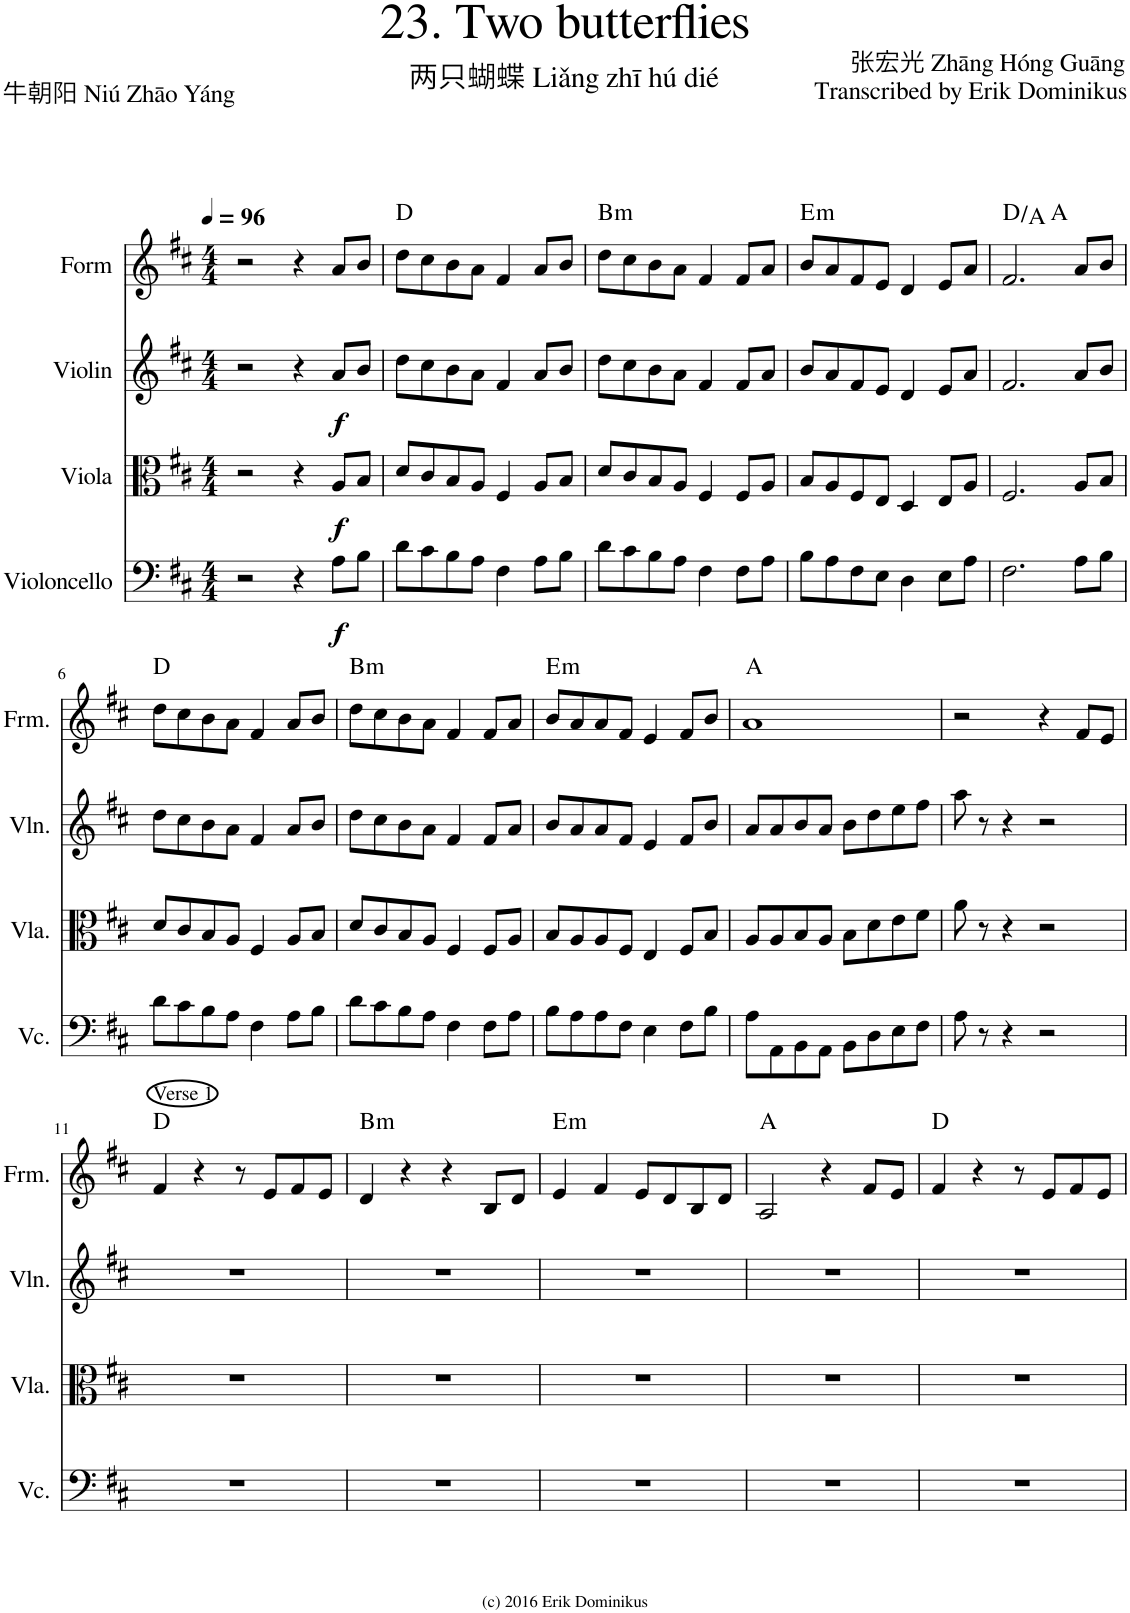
**kern	**dynam	**kern	**dynam	**kern	**dynam	**kern	**harte
*part4	*part4	*part3	*part3	*part2	*part2	*part1	*part1
*staff4	*staff4	*staff3	*staff3	*staff2	*staff2	*staff1	*
*I"Violoncello	*	*I"Viola	*	*I"Violin	*	*I"Form	*
*I'Vc.	*	*I'Vla.	*	*I'Vln.	*	*I'Frm.	*
*clefF4	*	*clefC3	*	*clefG2	*	*clefG2	*
*k[f#c#]	*	*k[f#c#]	*	*k[f#c#]	*	*k[f#c#]	*
*M4/4	*	*M4/4	*	*M4/4	*	*M4/4	*
*MM96	*	*MM96	*	*MM96	*	*MM96	*
=1	=1	=1	=1	=1	=1	=1	=1
2r	.	2r	.	2r	.	2r	.
4r	.	4r	.	4r	.	4r	.
!	!LO:DY:b	!	!LO:DY:b	!	!LO:DY:b	!	!
8A\L	f	8A/L	f	8a/L	f	8a/L	.
8B\J	.	8B/J	.	8b/J	.	8b/J	.
=2	=2	=2	=2	=2	=2	=2	=2
8d\L	.	8d/L	.	8dd\L	.	8dd\L	D:maj
8c#\	.	8c#/	.	8cc#\	.	8cc#\	.
8B\	.	8B/	.	8b\	.	8b\	.
8A\J	.	8A/J	.	8a\J	.	8a\J	.
4F#\	.	4F#/	.	4f#/	.	4f#/	.
8A\L	.	8A/L	.	8a/L	.	8a/L	.
8B\J	.	8B/J	.	8b/J	.	8b/J	.
=3	=3	=3	=3	=3	=3	=3	=3
!	!	!	!	!	!	!	!LO:H:kt=m
8d\L	.	8d/L	.	8dd\L	.	8dd\L	B:min
8c#\	.	8c#/	.	8cc#\	.	8cc#\	.
8B\	.	8B/	.	8b\	.	8b\	.
8A\J	.	8A/J	.	8a\J	.	8a\J	.
4F#\	.	4F#/	.	4f#/	.	4f#/	.
8F#\L	.	8F#/L	.	8f#/L	.	8f#/L	.
8A\J	.	8A/J	.	8a/J	.	8a/J	.
=4	=4	=4	=4	=4	=4	=4	=4
!	!	!	!	!	!	!	!LO:H:kt=m
8B\L	.	8B/L	.	8b/L	.	8b/L	E:min
8A\	.	8A/	.	8a/	.	8a/	.
8F#\	.	8F#/	.	8f#/	.	8f#/	.
8E\J	.	8E/J	.	8e/J	.	8e/J	.
4D\	.	4D/	.	4d/	.	4d/	.
8E\L	.	8E/L	.	8e/L	.	8e/L	.
8A\J	.	8A/J	.	8a/J	.	8a/J	.
=5	=5	=5	=5	=5	=5	=5	=5
*	*	*	*	*	*	*^	*
2.F#\	.	2.F#/	.	2.f#/	.	2.f#/	2ryy	D:maj/5
.	.	.	.	.	.	.	2ryy	A:maj
8A\L	.	8A/L	.	8a/L	.	8a/L	.	.
8B\J	.	8B/J	.	8b/J	.	8b/J	.	.
*	*	*	*	*	*	*v	*v	*
!!LO:LB:g=z
=6	=6	=6	=6	=6	=6	=6	=6
8d\L	.	8d/L	.	8dd\L	.	8dd\L	D:maj
8c#\	.	8c#/	.	8cc#\	.	8cc#\	.
8B\	.	8B/	.	8b\	.	8b\	.
8A\J	.	8A/J	.	8a\J	.	8a\J	.
4F#\	.	4F#/	.	4f#/	.	4f#/	.
8A\L	.	8A/L	.	8a/L	.	8a/L	.
8B\J	.	8B/J	.	8b/J	.	8b/J	.
=7	=7	=7	=7	=7	=7	=7	=7
!	!	!	!	!	!	!	!LO:H:kt=m
8d\L	.	8d/L	.	8dd\L	.	8dd\L	B:min
8c#\	.	8c#/	.	8cc#\	.	8cc#\	.
8B\	.	8B/	.	8b\	.	8b\	.
8A\J	.	8A/J	.	8a\J	.	8a\J	.
4F#\	.	4F#/	.	4f#/	.	4f#/	.
8F#\L	.	8F#/L	.	8f#/L	.	8f#/L	.
8A\J	.	8A/J	.	8a/J	.	8a/J	.
=8	=8	=8	=8	=8	=8	=8	=8
!	!	!	!	!	!	!	!LO:H:kt=m
8B\L	.	8B/L	.	8b/L	.	8b/L	E:min
8A\	.	8A/	.	8a/	.	8a/	.
8A\	.	8A/	.	8a/	.	8a/	.
8F#\J	.	8F#/J	.	8f#/J	.	8f#/J	.
4E\	.	4E/	.	4e/	.	4e/	.
8F#\L	.	8F#/L	.	8f#/L	.	8f#/L	.
8B\J	.	8B/J	.	8b/J	.	8b/J	.
=9	=9	=9	=9	=9	=9	=9	=9
8A\L	.	8A/L	.	8a/L	.	1a	A:maj
8AA\	.	8A/	.	8a/	.	.	.
8BB\	.	8B/	.	8b/	.	.	.
8AA\J	.	8A/J	.	8a/J	.	.	.
8BB\L	.	8B\L	.	8b\L	.	.	.
8D\	.	8d\	.	8dd\	.	.	.
8E\	.	8e\	.	8ee\	.	.	.
8F#\J	.	8f#\J	.	8ff#\J	.	.	.
=10	=10	=10	=10	=10	=10	=10	=10
8A\	.	8a\	.	8aa\	.	2r	.
8r	.	8r	.	8r	.	.	.
4r	.	4r	.	4r	.	.	.
2r	.	2r	.	2r	.	4r	.
.	.	.	.	.	.	8f#/L	.
.	.	.	.	.	.	8e/J	.
!!LO:LB:g=z
=11	=11	=11	=11	=11	=11	=11	=11
!	!	!	!	!	!	!LO:TX:a:t=Verse 1	!
1r	.	1r	.	1r	.	4f#/	D:maj
.	.	.	.	.	.	4r	.
.	.	.	.	.	.	8r	.
.	.	.	.	.	.	8e/L	.
.	.	.	.	.	.	8f#/	.
.	.	.	.	.	.	8e/J	.
=12	=12	=12	=12	=12	=12	=12	=12
!	!	!	!	!	!	!	!LO:H:kt=m
1r	.	1r	.	1r	.	4d/	B:min
.	.	.	.	.	.	4r	.
.	.	.	.	.	.	4r	.
.	.	.	.	.	.	8B/L	.
.	.	.	.	.	.	8d/J	.
=13	=13	=13	=13	=13	=13	=13	=13
!	!	!	!	!	!	!	!LO:H:kt=m
1r	.	1r	.	1r	.	4e/	E:min
.	.	.	.	.	.	4f#/	.
.	.	.	.	.	.	8e/L	.
.	.	.	.	.	.	8d/	.
.	.	.	.	.	.	8B/	.
.	.	.	.	.	.	8d/J	.
=14	=14	=14	=14	=14	=14	=14	=14
1r	.	1r	.	1r	.	2A/	A:maj
.	.	.	.	.	.	4r	.
.	.	.	.	.	.	8f#/L	.
.	.	.	.	.	.	8e/J	.
=15	=15	=15	=15	=15	=15	=15	=15
1r	.	1r	.	1r	.	4f#/	D:maj
.	.	.	.	.	.	4r	.
.	.	.	.	.	.	8r	.
.	.	.	.	.	.	8e/L	.
.	.	.	.	.	.	8f#/	.
.	.	.	.	.	.	8e/J	.
=	=	=	=	=	=	=	=
*-	*-	*-	*-	*-	*-	*-	*-
